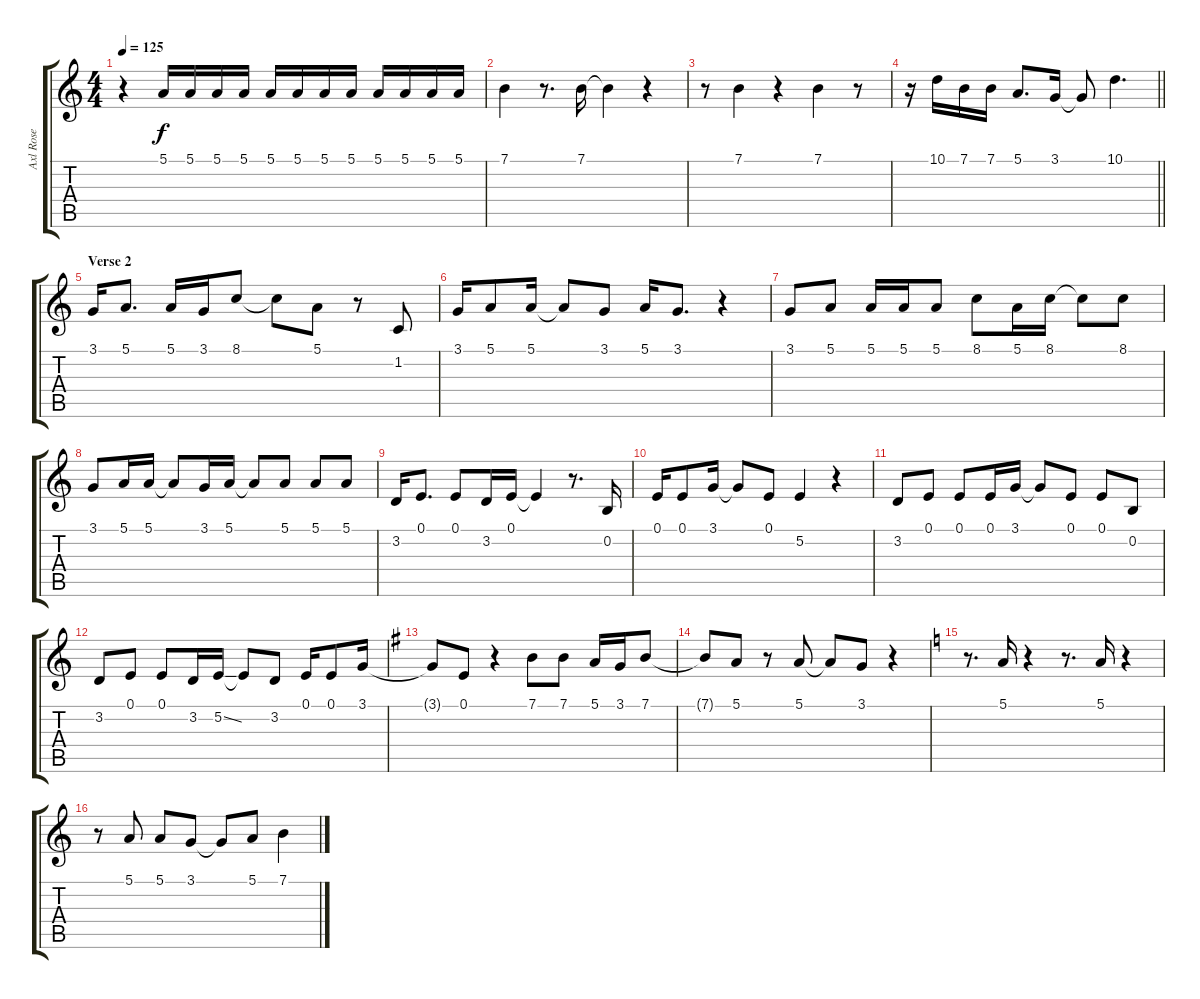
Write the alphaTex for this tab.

\track ("Axl Rose" "Axl Rose") {instrument baritonesax}
\staff {score tabs}
\tuning (E4 B3 G3 D3 A2 E2) {hide}
\ts (4 4)
\tempo 125
\clef g2
\ks c
r.4{dy f} 5.1.16 5.1.16 5.1.16 5.1.16 5.1.16 5.1.16 5.1.16 5.1.16 5.1.16 5.1.16 5.1.16 5.1.16 |
7.1.4 r.8{d} 7.1.16 7.1{t}.4 r.4 |
r.8 7.1.4 r.4 7.1.4 r.8 |
\barLineRight lightlight
r.16 10.1.16 7.1.16 7.1.16 5.1.8{d} 3.1.16 3.1{t}.8 10.1.4{d} |
\section ("" "Verse 2")
3.1.16 5.1.8{d} 5.1.16 3.1.16 8.1.8 8.1{t}.8 5.1.8 r.8 1.2.8 |
3.1.16 5.1.8 5.1.16 5.1{t}.8 3.1.8 5.1.16 3.1.8{d} r.4 |
3.1.8 5.1.8 5.1.16 5.1.16 5.1.8 8.1.8 5.1.16 8.1.16 8.1{t}.8 8.1.8 |
3.1.8 5.1.16 5.1.16 5.1{t}.8 3.1.16 5.1.16 5.1{t}.8 5.1.8 5.1.8 5.1.8 |
3.2.16 0.1.8{d} 0.1.8 3.2.16 0.1.16 0.1{t}.4 r.8{d} 0.2.16 |
0.1.16 0.1.8 3.1.16 3.1{t}.8 0.1.8 5.2.4 r.4 |
3.2.8 0.1.8 0.1.8 0.1.16 3.1.16 3.1{t}.8 0.1.8 0.1.8 0.2.8 |
3.2.8 0.1.8 0.1.8 3.2.16 5.2{ss}.16 5.2{t}.8 3.2.8 0.1.16 0.1.8 3.1.16 |
\ks g
3.1{t}.8 0.1.8 r.4 7.1.8 7.1.8 5.1.16 3.1.16 7.1.8 |
7.1{t}.8 5.1.8 r.8 5.1.8 5.1{t}.8 3.1.8 r.4 |
\ks c
r.8{d} 5.1.16 r.4 r.8{d} 5.1.16 r.4 |
r.8 5.1.8 5.1.8 3.1.8 3.1{t}.8 5.1.8 7.1.4
